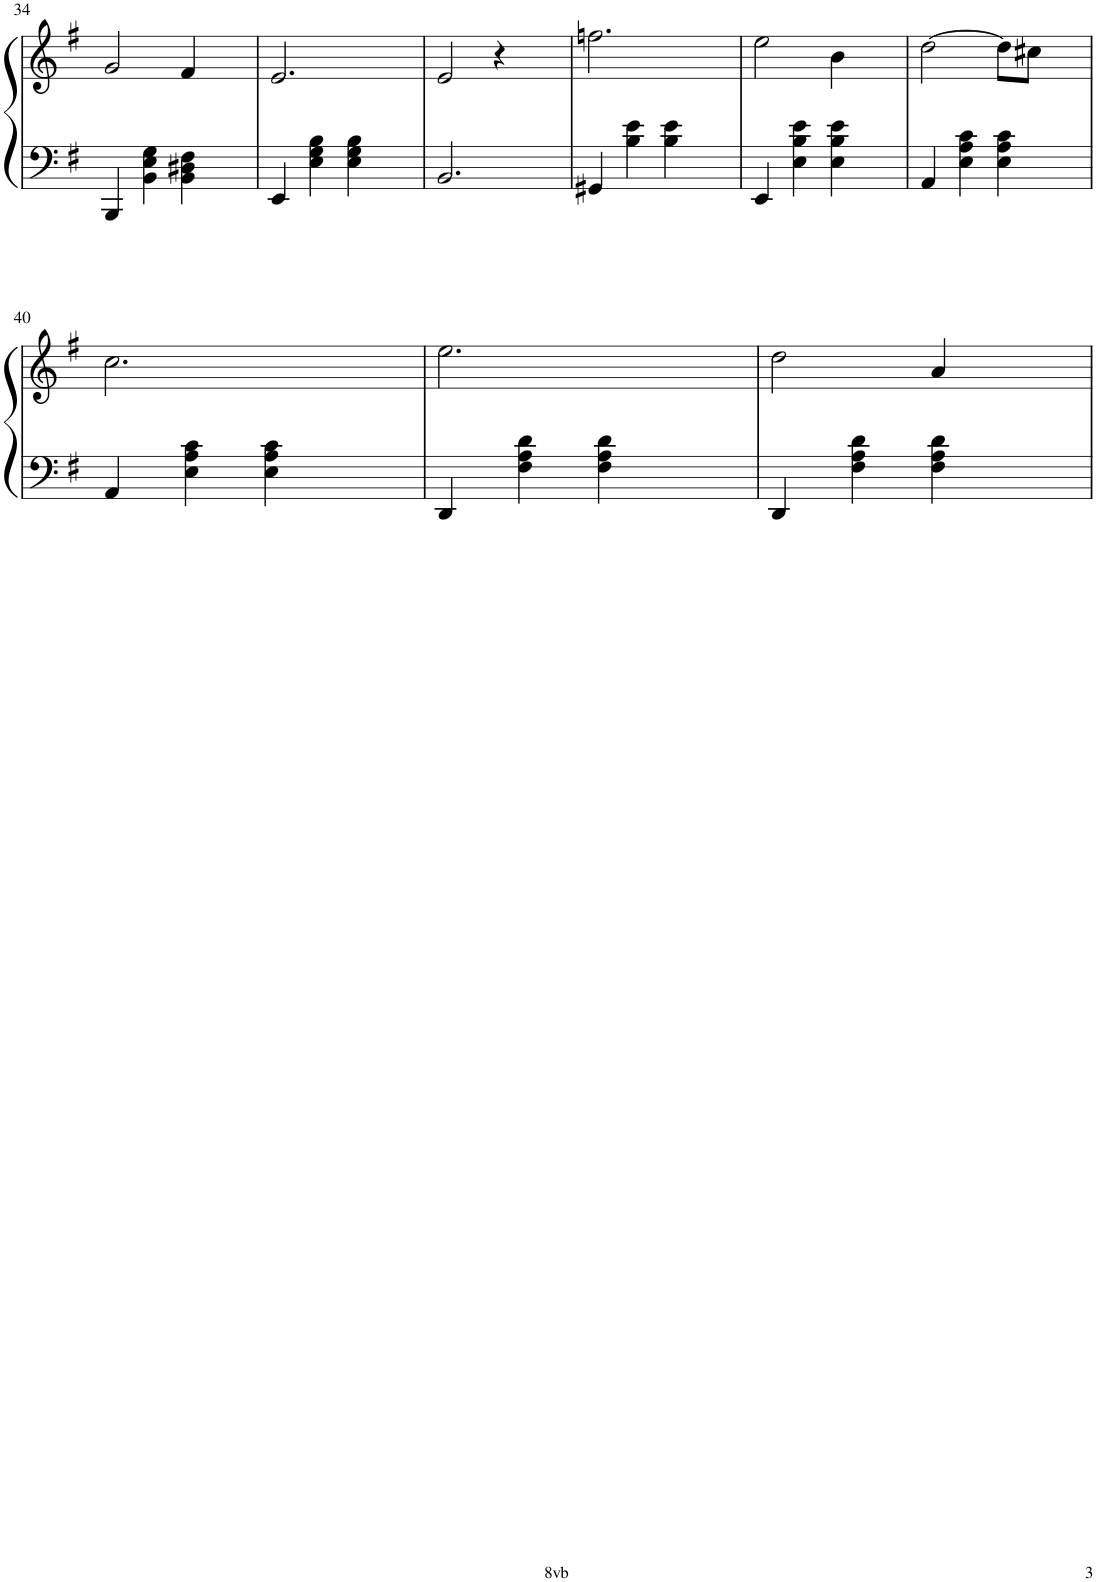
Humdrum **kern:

**kern	**kern
*part1	*part1
*staff2	*staff1
!!LO:PB:g=z
*clefF4	*clefG2
*k[f#]	*k[f#]
=34	=34
4BBB/	2g/
4BB\ 4E\ 4G\	.
4BB\ 4D#X\ 4F#\	4f#/
4ryy	4ryy
=35	=35
4EE/	2.e/
4E\ 4G\ 4B\	.
4E\ 4G\ 4B\	.
4ryy	4ryy
=36	=36
2.BB/	2e/
.	4r
4ryy	4ryy
=37	=37
4GG#X/	2.ffn\
4B\ 4e\	.
4B\ 4e\	.
4ryy	4ryy
=38	=38
4EE/	2ee\
4E\ 4B\ 4e\	.
4E\ 4B\ 4e\	4b\
4ryy	4ryy
=39	=39
4AA/	[2dd\
4E\ 4A\ 4c\	.
4E\ 4A\ 4c\	8dd\L]
.	8cc#X\J
4ryy	4ryy
!!LO:LB:g=z
=40	=40
4AA/	2.cc\
4E\ 4A\ 4c\	.
4E\ 4A\ 4c\	.
4ryy	4ryy
=41	=41
4DD/	2.ee\
4F#\ 4A\ 4d\	.
4F#\ 4A\ 4d\	.
4ryy	4ryy
=42	=42
4DD/	2dd\
4F#\ 4A\ 4d\	.
4F#\ 4A\ 4d\	4a/
4ryy	4ryy
=	=
*-	*-
